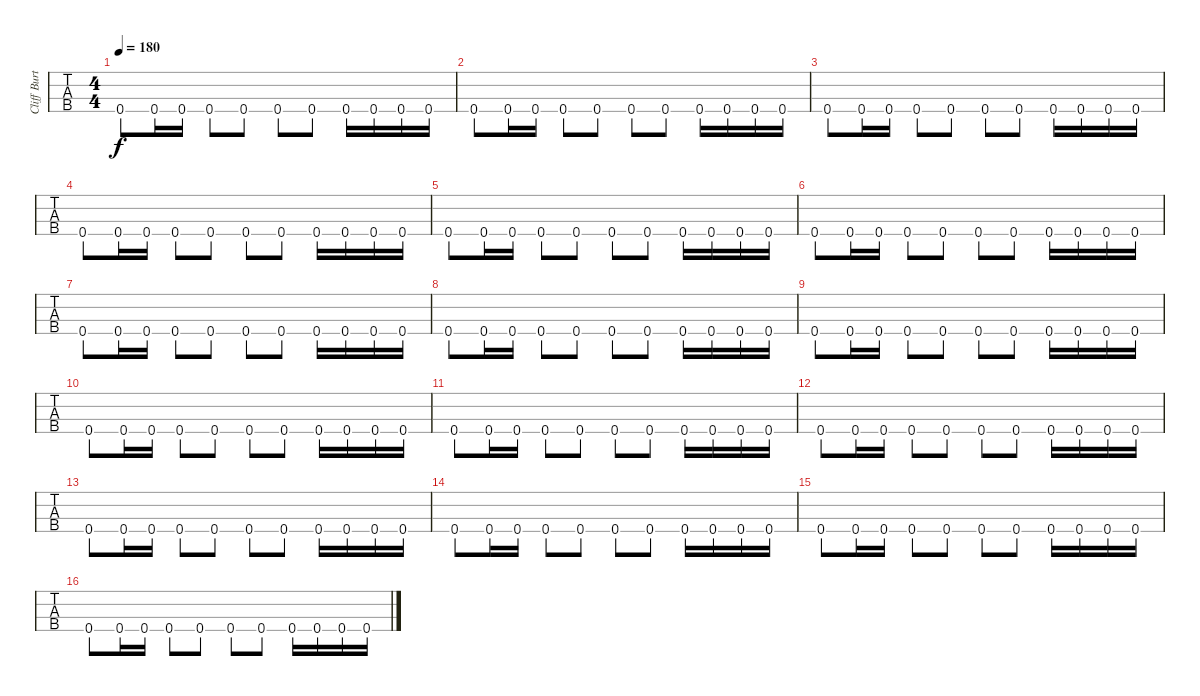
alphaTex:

\track ("Cliff Burton" "Cliff Burt") {instrument electricbassfinger}
\staff {tabs}
\tuning (G2 D2 A1 E1) {hide}
\ts (4 4)
\tempo 180
\clef f4
\ks c
0.4.8{dy f} 0.4.16 0.4.16 0.4.8 0.4.8 0.4.8 0.4.8 0.4.16 0.4.16 0.4.16 0.4.16 |
0.4.8 0.4.16 0.4.16 0.4.8 0.4.8 0.4.8 0.4.8 0.4.16 0.4.16 0.4.16 0.4.16 |
0.4.8 0.4.16 0.4.16 0.4.8 0.4.8 0.4.8 0.4.8 0.4.16 0.4.16 0.4.16 0.4.16 |
0.4.8 0.4.16 0.4.16 0.4.8 0.4.8 0.4.8 0.4.8 0.4.16 0.4.16 0.4.16 0.4.16 |
0.4.8 0.4.16 0.4.16 0.4.8 0.4.8 0.4.8 0.4.8 0.4.16 0.4.16 0.4.16 0.4.16 |
0.4.8 0.4.16 0.4.16 0.4.8 0.4.8 0.4.8 0.4.8 0.4.16 0.4.16 0.4.16 0.4.16 |
0.4.8 0.4.16 0.4.16 0.4.8 0.4.8 0.4.8 0.4.8 0.4.16 0.4.16 0.4.16 0.4.16 |
0.4.8 0.4.16 0.4.16 0.4.8 0.4.8 0.4.8 0.4.8 0.4.16 0.4.16 0.4.16 0.4.16 |
0.4.8 0.4.16 0.4.16 0.4.8 0.4.8 0.4.8 0.4.8 0.4.16 0.4.16 0.4.16 0.4.16 |
0.4.8 0.4.16 0.4.16 0.4.8 0.4.8 0.4.8 0.4.8 0.4.16 0.4.16 0.4.16 0.4.16 |
0.4.8 0.4.16 0.4.16 0.4.8 0.4.8 0.4.8 0.4.8 0.4.16 0.4.16 0.4.16 0.4.16 |
0.4.8 0.4.16 0.4.16 0.4.8 0.4.8 0.4.8 0.4.8 0.4.16 0.4.16 0.4.16 0.4.16 |
0.4.8 0.4.16 0.4.16 0.4.8 0.4.8 0.4.8 0.4.8 0.4.16 0.4.16 0.4.16 0.4.16 |
0.4.8 0.4.16 0.4.16 0.4.8 0.4.8 0.4.8 0.4.8 0.4.16 0.4.16 0.4.16 0.4.16 |
0.4.8 0.4.16 0.4.16 0.4.8 0.4.8 0.4.8 0.4.8 0.4.16 0.4.16 0.4.16 0.4.16 |
0.4.8 0.4.16 0.4.16 0.4.8 0.4.8 0.4.8 0.4.8 0.4.16 0.4.16 0.4.16 0.4.16
